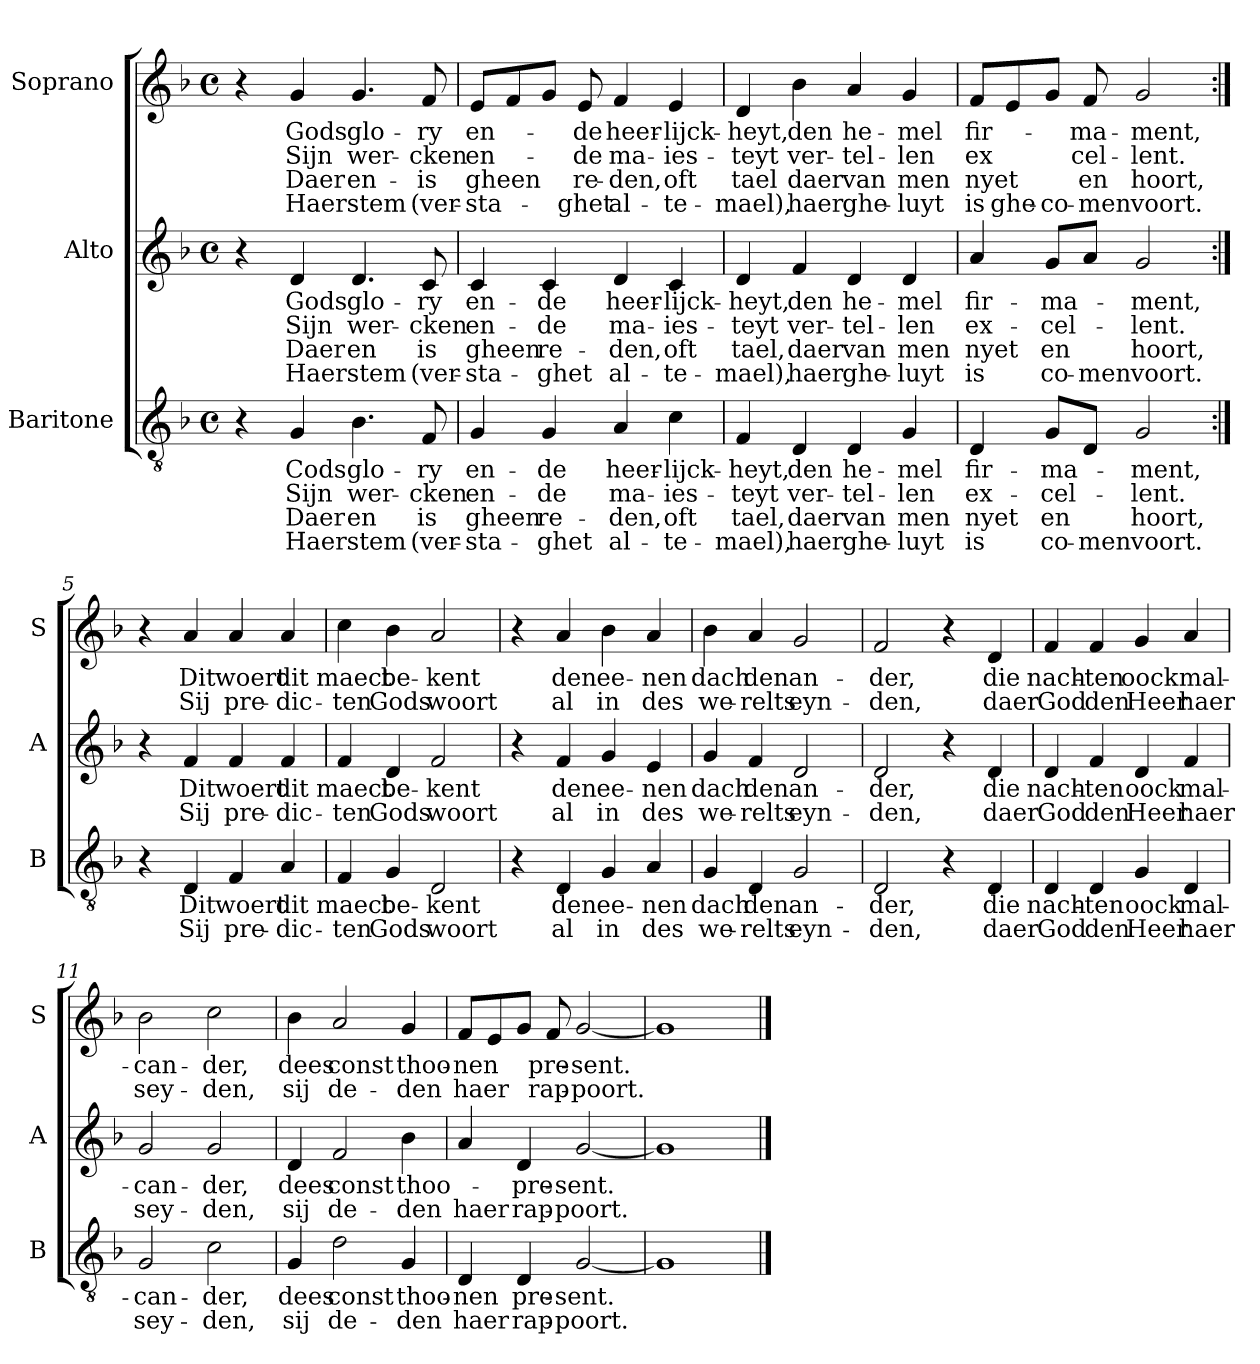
**kern	**text	**text	**text	**text	**kern	**text	**text	**text	**text	**kern	**text	**text	**text	**text
*part3	*part3	*part3	*part3	*part3	*part2	*part2	*part2	*part2	*part2	*part1	*part1	*part1	*part1	*part1
*staff3	*staff3	*staff3	*staff3	*staff3	*staff2	*staff2	*staff2	*staff2	*staff2	*staff1	*staff1	*staff1	*staff1	*staff1
*I"Baritone	*	*	*	*	*I"Alto	*	*	*	*	*I"Soprano	*	*	*	*
*I'B	*	*	*	*	*I'A	*	*	*	*	*I'S	*	*	*	*
*clefGv2	*	*	*	*	*clefG2	*	*	*	*	*clefG2	*	*	*	*
*k[b-]	*	*	*	*	*k[b-]	*	*	*	*	*k[b-]	*	*	*	*
*F:	*	*	*	*	*F:	*	*	*	*	*F:	*	*	*	*
*M4/4	*	*	*	*	*M4/4	*	*	*	*	*M4/4	*	*	*	*
*met(c)	*	*	*	*	*met(c)	*	*	*	*	*met(c)	*	*	*	*
=1	=1	=1	=1	=1	=1	=1	=1	=1	=1	=1	=1	=1	=1	=1
!	!LO:LY:b	!	!LO:LY:b	!	!	!LO:LY:b	!	!LO:LY:b	!	!	!LO:LY:b	!	!LO:LY:b	!
4r	1)	.	2)	.	4r	1)	.	2)	.	4r	1)	.	2)	.
!	!LO:LY:b	!LO:LY:b	!LO:LY:b	!LO:LY:b	!	!LO:LY:b	!LO:LY:b	!LO:LY:b	!LO:LY:b	!	!LO:LY:b	!LO:LY:b	!LO:LY:b	!LO:LY:b
4G/	Cods	Sijn	Daer	Haer	4d/	Gods	Sijn	Daer	Haer	4g/	Gods	Sijn	Daer	Haer
!	!LO:LY:b	!LO:LY:b	!LO:LY:b	!LO:LY:b	!	!LO:LY:b	!LO:LY:b	!LO:LY:b	!LO:LY:b	!	!LO:LY:b	!LO:LY:b	!LO:LY:b	!LO:LY:b
4.B-\	glo-	wer-	en	stem	4.d/	glo-	wer-	en	stem	4.g/	glo-	wer-	en-	stem
!	!LO:LY:b	!LO:LY:b	!LO:LY:b	!LO:LY:b	!	!LO:LY:b	!LO:LY:b	!LO:LY:b	!LO:LY:b	!	!LO:LY:b	!LO:LY:b	!LO:LY:b	!LO:LY:b
8F/	-ry	-cken	is	(ver-	8c/	-ry	-cken	is	(ver-	8f/	-ry	-cken	-is	(ver-
=2	=2	=2	=2	=2	=2	=2	=2	=2	=2	=2	=2	=2	=2	=2
!	!LO:LY:b	!LO:LY:b	!LO:LY:b	!LO:LY:b	!	!LO:LY:b	!LO:LY:b	!LO:LY:b	!LO:LY:b	!	!LO:LY:b	!LO:LY:b	!LO:LY:b	!LO:LY:b
4G/	en-	en-	gheen	-sta-	4c/	en-	en-	gheen	-sta-	8e/L	en-	en-	gheen	-sta-
.	.	.	.	.	.	.	.	.	.	8f/	.	.	.	.
!	!LO:LY:b	!LO:LY:b	!LO:LY:b	!LO:LY:b	!	!LO:LY:b	!LO:LY:b	!LO:LY:b	!LO:LY:b	!	!	!	!	!
4G/	-de	-de	re-	-ghet	4c/	-de	-de	re-	-ghet	8g/J	.	.	.	.
!	!	!	!	!	!	!	!	!	!	!	!LO:LY:b	!LO:LY:b	!LO:LY:b	!LO:LY:b
.	.	.	.	.	.	.	.	.	.	8e/	-de	-de	re-	-ghet
!	!LO:LY:b	!LO:LY:b	!LO:LY:b	!LO:LY:b	!	!LO:LY:b	!LO:LY:b	!LO:LY:b	!LO:LY:b	!	!LO:LY:b	!LO:LY:b	!LO:LY:b	!LO:LY:b
4A/	heer-	ma-	-den,	al-	4d/	heer-	ma-	-den,	al-	4f/	heer-	ma-	-den,	al-
!	!LO:LY:b	!LO:LY:b	!LO:LY:b	!LO:LY:b	!	!LO:LY:b	!LO:LY:b	!LO:LY:b	!LO:LY:b	!	!LO:LY:b	!LO:LY:b	!LO:LY:b	!LO:LY:b
4c\	-lijck-	-ies-	oft	-te-	4c/	-lijck-	-ies-	oft	-te-	4e/	-lijck-	-ies-	oft	-te-
=3	=3	=3	=3	=3	=3	=3	=3	=3	=3	=3	=3	=3	=3	=3
!	!LO:LY:b	!LO:LY:b	!LO:LY:b	!LO:LY:b	!	!LO:LY:b	!LO:LY:b	!LO:LY:b	!LO:LY:b	!	!LO:LY:b	!LO:LY:b	!LO:LY:b	!LO:LY:b
4F/	-heyt,	-teyt	tael,	-mael),	4d/	-heyt,	-teyt	tael,	-mael),	4d/	-heyt,	-teyt	tael	-mael),
!	!LO:LY:b	!LO:LY:b	!LO:LY:b	!LO:LY:b	!	!LO:LY:b	!LO:LY:b	!LO:LY:b	!LO:LY:b	!	!LO:LY:b	!LO:LY:b	!LO:LY:b	!LO:LY:b
4D/	den	ver-	daer	haer	4f/	den	ver-	daer	haer	4b-\	den	ver-	daer	haer
!	!LO:LY:b	!LO:LY:b	!LO:LY:b	!LO:LY:b	!	!LO:LY:b	!LO:LY:b	!LO:LY:b	!LO:LY:b	!	!LO:LY:b	!LO:LY:b	!LO:LY:b	!LO:LY:b
4D/	he-	-tel-	van	ghe-	4d/	he-	-tel-	van	ghe-	4a/	he-	-tel-	van	ghe-
!	!LO:LY:b	!LO:LY:b	!LO:LY:b	!LO:LY:b	!	!LO:LY:b	!LO:LY:b	!LO:LY:b	!LO:LY:b	!	!LO:LY:b	!LO:LY:b	!LO:LY:b	!LO:LY:b
4G/	-mel	-len	men	-luyt	4d/	-mel	-len	men	-luyt	4g/	-mel	-len	men	-luyt
=4	=4	=4	=4	=4	=4	=4	=4	=4	=4	=4	=4	=4	=4	=4
!	!LO:LY:b	!LO:LY:b	!LO:LY:b	!LO:LY:b	!	!LO:LY:b	!LO:LY:b	!LO:LY:b	!LO:LY:b	!	!LO:LY:b	!LO:LY:b	!LO:LY:b	!LO:LY:b
4D/	fir-	ex-	nyet	is	4a/	fir-	ex-	nyet	is	8f/L	fir-	ex	nyet	is
!	!	!	!	!	!	!	!	!	!	!	!	!	!	!LO:LY:b
.	.	.	.	.	.	.	.	.	.	8e/	.	.	.	ghe-
!	!LO:LY:b	!LO:LY:b	!LO:LY:b	!LO:LY:b	!	!LO:LY:b	!LO:LY:b	!LO:LY:b	!LO:LY:b	!	!	!	!	!LO:LY:b
8G/L	-ma-	-cel-	en	co-	8g/L	-ma-	-cel-	en	co-	8g/J	.	.	.	-co-
!	!	!	!	!LO:LY:b	!	!	!	!	!LO:LY:b	!	!LO:LY:b	!LO:LY:b	!LO:LY:b	!LO:LY:b
8D/J	.	.	.	-men	8a/J	.	.	.	-men	8f/	-ma-	cel-	en	-men
!	!LO:LY:b	!LO:LY:b	!LO:LY:b	!LO:LY:b	!	!LO:LY:b	!LO:LY:b	!LO:LY:b	!LO:LY:b	!	!LO:LY:b	!LO:LY:b	!LO:LY:b	!LO:LY:b
2G/	-ment,	-lent.	hoort,	voort.	2g/	-ment,	-lent.	hoort,	voort.	2g/	-ment,	-lent.	hoort,	voort.
!!LO:LB:g=z
=5:|!	=5:|!	=5:|!	=5:|!	=5:|!	=5:|!	=5:|!	=5:|!	=5:|!	=5:|!	=5:|!	=5:|!	=5:|!	=5:|!	=5:|!
4r	.	.	.	.	4r	.	.	.	.	4r	.	.	.	.
!	!LO:LY:b	!LO:LY:b	!	!	!	!LO:LY:b	!LO:LY:b	!	!	!	!LO:LY:b	!LO:LY:b	!	!
4D/	Dit	Sij	.	.	4f/	Dit	Sij	.	.	4a/	Dit	Sij	.	.
!	!LO:LY:b	!LO:LY:b	!	!	!	!LO:LY:b	!LO:LY:b	!	!	!	!LO:LY:b	!LO:LY:b	!	!
4F/	woert	pre-	.	.	4f/	woert	pre-	.	.	4a/	woert	pre-	.	.
!	!LO:LY:b	!LO:LY:b	!	!	!	!LO:LY:b	!LO:LY:b	!	!	!	!LO:LY:b	!LO:LY:b	!	!
4A/	dit	-dic-	.	.	4f/	dit	-dic-	.	.	4a/	dit	-dic-	.	.
=6	=6	=6	=6	=6	=6	=6	=6	=6	=6	=6	=6	=6	=6	=6
!	!LO:LY:b	!LO:LY:b	!	!	!	!LO:LY:b	!LO:LY:b	!	!	!	!LO:LY:b	!LO:LY:b	!	!
4F/	maect	-ten	.	.	4f/	maect	-ten	.	.	4cc\	maect	-ten	.	.
!	!LO:LY:b	!LO:LY:b	!	!	!	!LO:LY:b	!LO:LY:b	!	!	!	!LO:LY:b	!LO:LY:b	!	!
4G/	be-	Gods	.	.	4d/	be-	Gods	.	.	4b-\	be-	Gods	.	.
!	!LO:LY:b	!LO:LY:b	!	!	!	!LO:LY:b	!LO:LY:b	!	!	!	!LO:LY:b	!LO:LY:b	!	!
2D/	-kent	woort	.	.	2f/	-kent	woort	.	.	2a/	-kent	woort	.	.
=7	=7	=7	=7	=7	=7	=7	=7	=7	=7	=7	=7	=7	=7	=7
4r	.	.	.	.	4r	.	.	.	.	4r	.	.	.	.
!	!LO:LY:b	!LO:LY:b	!	!	!	!LO:LY:b	!LO:LY:b	!	!	!	!LO:LY:b	!LO:LY:b	!	!
4D/	den	al	.	.	4f/	den	al	.	.	4a/	den	al	.	.
!	!LO:LY:b	!LO:LY:b	!	!	!	!LO:LY:b	!LO:LY:b	!	!	!	!LO:LY:b	!LO:LY:b	!	!
4G/	ee-	in	.	.	4g/	ee-	in	.	.	4b-\	ee-	in	.	.
!	!LO:LY:b	!LO:LY:b	!	!	!	!LO:LY:b	!LO:LY:b	!	!	!	!LO:LY:b	!LO:LY:b	!	!
4A/	-nen	des	.	.	4e/	-nen	des	.	.	4a/	-nen	des	.	.
=8	=8	=8	=8	=8	=8	=8	=8	=8	=8	=8	=8	=8	=8	=8
!	!LO:LY:b	!LO:LY:b	!	!	!	!LO:LY:b	!LO:LY:b	!	!	!	!LO:LY:b	!LO:LY:b	!	!
4G/	dach	we-	.	.	4g/	dach	we-	.	.	4b-\	dach	we-	.	.
!	!LO:LY:b	!LO:LY:b	!	!	!	!LO:LY:b	!LO:LY:b	!	!	!	!LO:LY:b	!LO:LY:b	!	!
4D/	den	-relts	.	.	4f/	den	-relts	.	.	4a/	den	-relts	.	.
!	!LO:LY:b	!LO:LY:b	!	!	!	!LO:LY:b	!LO:LY:b	!	!	!	!LO:LY:b	!LO:LY:b	!	!
2G/	an-	eyn-	.	.	2d/	an-	eyn-	.	.	2g/	an-	eyn-	.	.
=9	=9	=9	=9	=9	=9	=9	=9	=9	=9	=9	=9	=9	=9	=9
!	!LO:LY:b	!LO:LY:b	!	!	!	!LO:LY:b	!LO:LY:b	!	!	!	!LO:LY:b	!LO:LY:b	!	!
2D/	-der,	-den,	.	.	2d/	-der,	-den,	.	.	2f/	-der,	-den,	.	.
4r	.	.	.	.	4r	.	.	.	.	4r	.	.	.	.
!	!LO:LY:b	!LO:LY:b	!	!	!	!LO:LY:b	!LO:LY:b	!	!	!	!LO:LY:b	!LO:LY:b	!	!
4D/	die	daer	.	.	4d/	die	daer	.	.	4d/	die	daer	.	.
!!LO:PB:g=z
=10	=10	=10	=10	=10	=10	=10	=10	=10	=10	=10	=10	=10	=10	=10
!	!LO:LY:b	!LO:LY:b	!	!	!	!LO:LY:b	!LO:LY:b	!	!	!	!LO:LY:b	!LO:LY:b	!	!
4D/	nach-	God	.	.	4d/	nach-	God	.	.	4f/	nach-	God	.	.
!	!LO:LY:b	!LO:LY:b	!	!	!	!LO:LY:b	!LO:LY:b	!	!	!	!LO:LY:b	!LO:LY:b	!	!
4D/	-ten	den	.	.	4f/	-ten	den	.	.	4f/	-ten	den	.	.
!	!LO:LY:b	!LO:LY:b	!	!	!	!LO:LY:b	!LO:LY:b	!	!	!	!LO:LY:b	!LO:LY:b	!	!
4G/	oock	Heer	.	.	4d/	oock	Heer	.	.	4g/	oock	Heer	.	.
!	!LO:LY:b	!LO:LY:b	!	!	!	!LO:LY:b	!LO:LY:b	!	!	!	!LO:LY:b	!LO:LY:b	!	!
4D/	mal-	haer	.	.	4f/	mal-	haer	.	.	4a/	mal-	haer	.	.
=11	=11	=11	=11	=11	=11	=11	=11	=11	=11	=11	=11	=11	=11	=11
!	!LO:LY:b	!LO:LY:b	!	!	!	!LO:LY:b	!LO:LY:b	!	!	!	!LO:LY:b	!LO:LY:b	!	!
2G/	-can-	sey-	.	.	2g/	-can-	sey-	.	.	2b-\	-can-	sey-	.	.
!	!LO:LY:b	!LO:LY:b	!	!	!	!LO:LY:b	!LO:LY:b	!	!	!	!LO:LY:b	!LO:LY:b	!	!
2c\	-der,	-den,	.	.	2g/	-der,	-den,	.	.	2cc\	-der,	-den,	.	.
=12	=12	=12	=12	=12	=12	=12	=12	=12	=12	=12	=12	=12	=12	=12
!	!LO:LY:b	!LO:LY:b	!	!	!	!LO:LY:b	!LO:LY:b	!	!	!	!LO:LY:b	!LO:LY:b	!	!
4G/	dees	sij	.	.	4d/	dees	sij	.	.	4b-\	dees	sij	.	.
!	!LO:LY:b	!LO:LY:b	!	!	!	!LO:LY:b	!LO:LY:b	!	!	!	!LO:LY:b	!LO:LY:b	!	!
2d\	const	de-	.	.	2f/	const	de-	.	.	2a/	const	de-	.	.
!	!LO:LY:b	!LO:LY:b	!	!	!	!LO:LY:b	!LO:LY:b	!	!	!	!LO:LY:b	!LO:LY:b	!	!
4G/	thoo-	-den	.	.	4b-\	thoo-	-den	.	.	4g/	thoo-	-den	.	.
=13	=13	=13	=13	=13	=13	=13	=13	=13	=13	=13	=13	=13	=13	=13
!	!LO:LY:b	!LO:LY:b	!	!	!	!	!LO:LY:b	!	!	!	!LO:LY:b	!LO:LY:b	!	!
4D/	-nen	haer	.	.	4a/	.	haer	.	.	8f/L	-nen	haer	.	.
.	.	.	.	.	.	.	.	.	.	8e/	.	.	.	.
!	!LO:LY:b	!LO:LY:b	!	!	!	!LO:LY:b	!LO:LY:b	!	!	!	!	!	!	!
4D/	pre-	rap-	.	.	4d/	pre-	rap-	.	.	8g/J	.	.	.	.
!	!	!	!	!	!	!	!	!	!	!	!LO:LY:b	!LO:LY:b	!	!
.	.	.	.	.	.	.	.	.	.	8f/	pre-	rap-	.	.
!	!LO:LY:b	!LO:LY:b	!	!	!	!LO:LY:b	!LO:LY:b	!	!	!	!LO:LY:b	!LO:LY:b	!	!
[2G/	-sent.	-poort.	.	.	[2g/	-sent.	-poort.	.	.	[2g/	-sent.	-poort.	.	.
=14	=14	=14	=14	=14	=14	=14	=14	=14	=14	=14	=14	=14	=14	=14
1G]	.	.	.	.	1g]	.	.	.	.	1g]	.	.	.	.
==	==	==	==	==	==	==	==	==	==	==	==	==	==	==
*-	*-	*-	*-	*-	*-	*-	*-	*-	*-	*-	*-	*-	*-	*-
